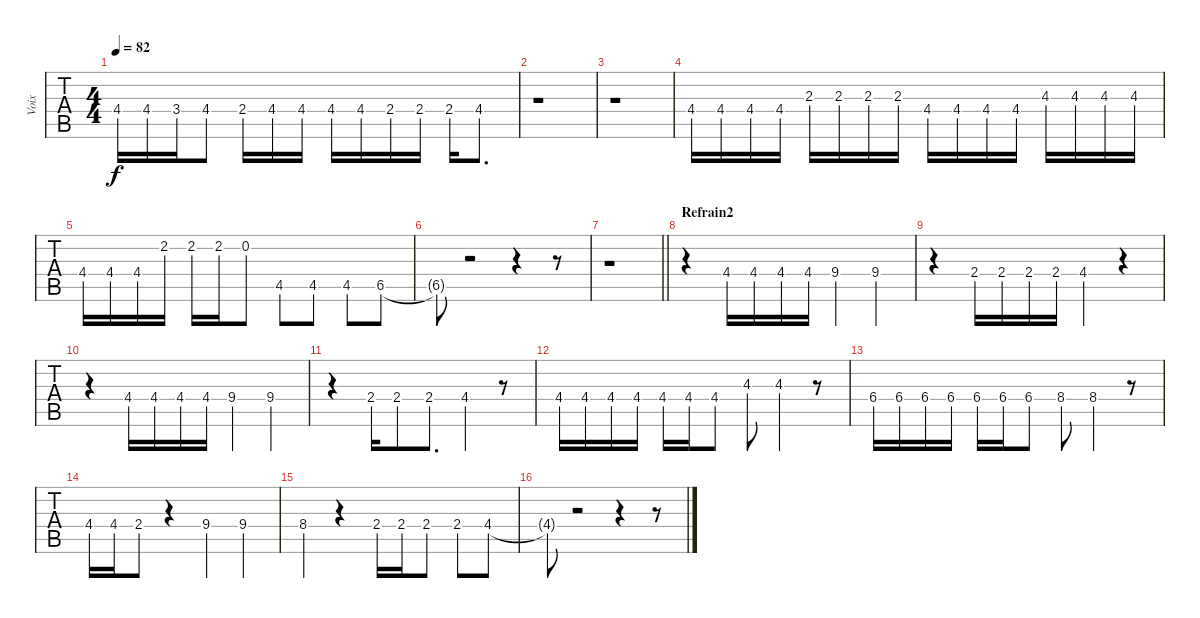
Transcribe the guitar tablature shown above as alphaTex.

\track ("Voix" "Voix") {instrument flute}
\staff {tabs}
\tuning (E4 B3 G3 D3 A2 E2) {hide}
\ts (4 4)
\tempo 82
\clef g2
\ks c
4.4.16{dy f} 4.4.16 3.4.16 4.4.8 2.4.16 4.4.16 4.4.16 4.4.16 4.4.16 2.4.16 2.4.16 2.4.16 4.4.8{d} |
r.1 |
r.1 |
4.4.16 4.4.16 4.4.16 4.4.16 2.3.16 2.3.16 2.3.16 2.3.16 4.4.16 4.4.16 4.4.16 4.4.16 4.3.16 4.3.16 4.3.16 4.3.16 |
4.4.16 4.4.16 4.4.16 2.2.16 2.2.16 2.2.16 0.2.8 4.5.8 4.5.8 4.5.8 6.5.8 |
6.5{t}.8 r.2 r.4 r.8 |
\barLineRight lightlight
r.1 |
\section ("" "Refrain2")
r.4 4.4.16 4.4.16 4.4.16 4.4.16 9.4.4 9.4.4 |
r.4 2.4.16 2.4.16 2.4.16 2.4.16 4.4.4 r.4 |
r.4 4.4.16 4.4.16 4.4.16 4.4.16 9.4.4 9.4.4 |
r.4 2.4.16 2.4.8 2.4.8{d} 4.4.4 r.8 |
4.4.16 4.4.16 4.4.16 4.4.16 4.4.16 4.4.16 4.4.8 4.3.8 4.3.4 r.8 |
6.4.16 6.4.16 6.4.16 6.4.16 6.4.16 6.4.16 6.4.8 8.4.8 8.4.4 r.8 |
4.4.16 4.4.16 2.4.8 r.4 9.4.4 9.4.4 |
8.4.4 r.4 2.4.16 2.4.16 2.4.8 2.4.8 4.4.8 |
4.4{t}.8 r.2 r.4 r.8
